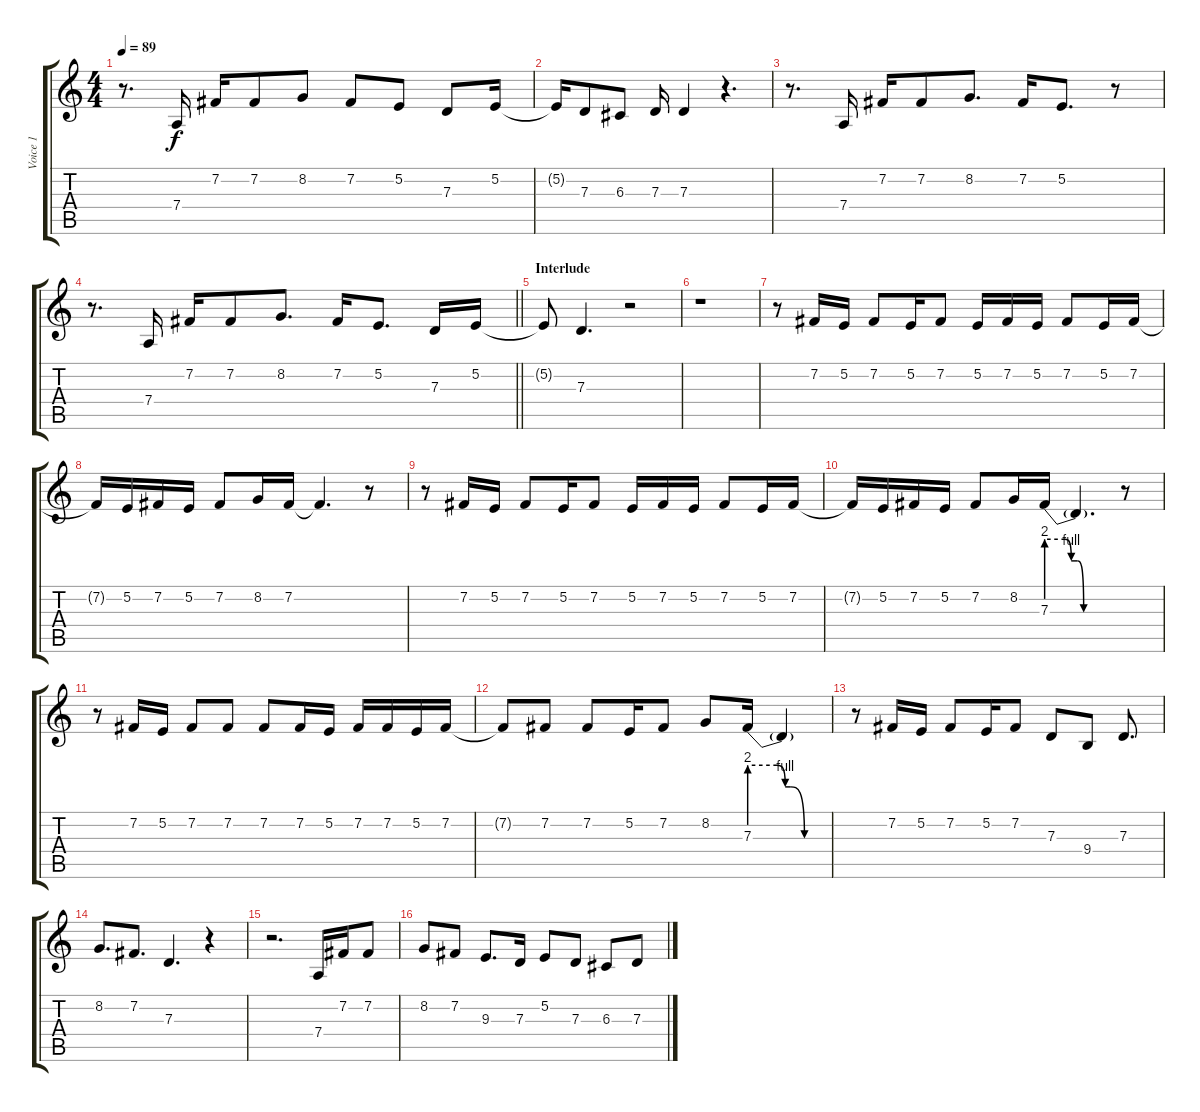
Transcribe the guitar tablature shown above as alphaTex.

\track ("Voice 1" "Voice 1") {instrument oboe}
\staff {score tabs}
\tuning (E4 B3 G3 D3 A2 E2) {hide}
\ts (4 4)
\tempo 89
\clef g2
\ks c
r.8{d dy f} 7.4.16 7.2.16 7.2.8 8.2.8 7.2.8 5.2.8 7.3.8 5.2.16 |
5.2{t}.16 7.3.8 6.3.8 7.3.16 7.3.4 r.4{d} |
r.8{d} 7.4.16 7.2.16 7.2.8 8.2.8{d} 7.2.16 5.2.8{d} r.8 |
\barLineRight lightlight
r.8{d} 7.4.16 7.2.16 7.2.8 8.2.8{d} 7.2.16 5.2.8{d} 7.3.16 5.2.16 |
\section ("" "Interlude")
5.2{t}.8 7.3.4{d} r.2 |
r.1 |
r.8 7.2.16 5.2.16 7.2.8 5.2.16 7.2.8 5.2.16 7.2.16 5.2.16 7.2.8 5.2.16 7.2.16 |
7.2{t}.16 5.2.16 7.2.16 5.2.16 7.2.8 8.2.16 7.2.16 7.2{t}.4{d} r.8 |
r.8 7.2.16 5.2.16 7.2.8 5.2.16 7.2.8 5.2.16 7.2.16 5.2.16 7.2.8 5.2.16 7.2.16 |
7.2{t}.16 5.2.16 7.2.16 5.2.16 7.2.8 8.2.16 7.3{be (custom 0 8 15 8 20 4 25 4 30 0 40 0 60 0)}.16 7.3{t}.4{d} r.8 |
r.8 7.2.16 5.2.16 7.2.8 7.2.8 7.2.8 7.2.16 5.2.16 7.2.16 7.2.16 5.2.16 7.2.16 |
7.2{t}.8 7.2.8 7.2.8 5.2.16 7.2.8 8.2.8 7.3{be (custom 0 8 20 8 26 4 30 4 40 0 60 0)}.16 7.3{t}.4 |
r.8 7.2.16 5.2.16 7.2.8 5.2.16 7.2.8 7.3.8 9.4.8 7.3.8{d} |
8.2.8{d} 7.2.8{d} 7.3.4{d} r.4 |
r.2{d} 7.4.16 7.2.16 7.2.8 |
8.2.8 7.2.8 9.3.8{d} 7.3.16 5.2.8 7.3.8 6.3.8 7.3.8
